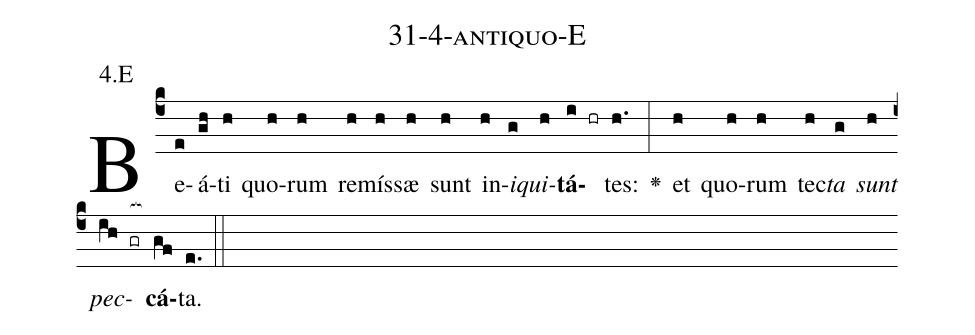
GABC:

name: 31-4-antiquo-E;
annotation: 4.E;
%%
(c4)Be(e)á(gh)ti(h) quo(h)rum(h) re(h)mís(h)sæ(h) sunt(h) in(h)<i>i</i>(g)<i>qui</i>(h)<b>tá</b>(i hr)tes:(h.) <v>\greheightstar</v>(:) et(h) quo(h)rum(h) tec(h)<i>ta</i>(g) <i>sunt</i>(h) <i>pec</i>(ih gr[ocb:1{])<b>cá</b>(gf[ocb:0}])ta.(e.) (::)


%E(h) u(g) o(h) u(ih) a(gf) e.(e.) (::)
